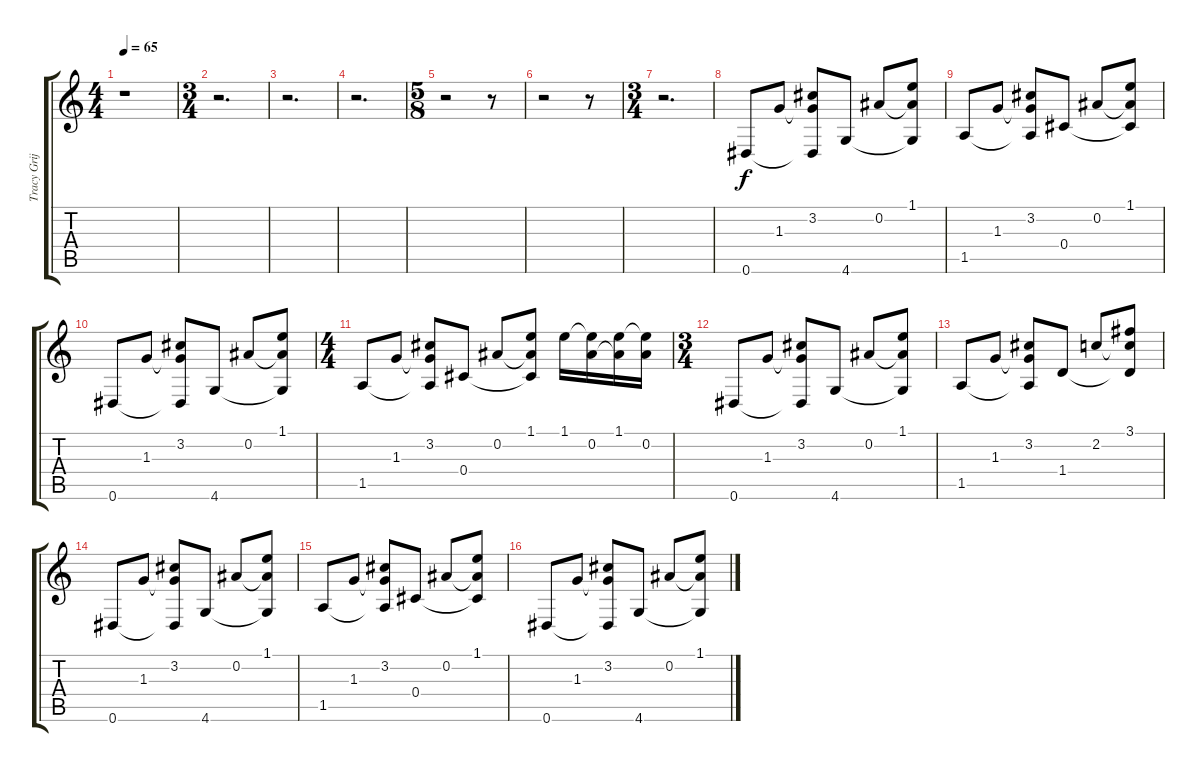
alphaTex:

\track ("Tracy Grijalva II" "Tracy Grij") {instrument distortionguitar}
\staff {score tabs}
\tuning (Eb4 Bb3 Gb3 Db3 Ab2 Eb2) {hide}
\ts (4 4)
\tempo 65
\clef g2
\ks c
r.1{dy f} |
\ts (3 4)
r.2{d} |
r.2{d} |
r.2{d} |
\ts (5 8)
r.2 r.8 |
r.2 r.8 |
\ts (3 4)
r.2{d} |
0.6.8 1.3.8 (3.2 1.3{t} 0.6{t}).8 4.6.8 0.2.8 (1.1 0.2{t} 4.6{t}).8 |
1.5.8 1.3.8 (3.2 1.3{t} 1.5{t}).8 0.4.8 0.2.8 (1.1 0.2{t} 0.4{t}).8 |
0.6.8 1.3.8 (3.2 1.3{t} 0.6{t}).8 4.6.8 0.2.8 (1.1 0.2{t} 4.6{t}).8 |
\ts (4 4)
1.5.8 1.3.8 (3.2 1.3{t} 1.5{t}).8 0.4.8 0.2.8 (1.1 0.2{t} 0.4{t}).8 1.1.16 (1.1{t} 0.2).16 (1.1 0.2{t}).16 (1.1{t} 0.2).16 |
\ts (3 4)
0.6.8 1.3.8 (3.2 1.3{t} 0.6{t}).8 4.6.8 0.2.8 (1.1 0.2{t} 4.6{t}).8 |
1.5.8 1.3.8 (3.2 1.3{t} 1.5{t}).8 1.4.8 2.2.8 (3.1 2.2{t} 1.4{t}).8 |
0.6.8 1.3.8 (3.2 1.3{t} 0.6{t}).8 4.6.8 0.2.8 (1.1 0.2{t} 4.6{t}).8 |
1.5.8 1.3.8 (3.2 1.3{t} 1.5{t}).8 0.4.8 0.2.8 (1.1 0.2{t} 0.4{t}).8 |
0.6.8 1.3.8 (3.2 1.3{t} 0.6{t}).8 4.6.8 0.2.8 (1.1 0.2{t} 4.6{t}).8
